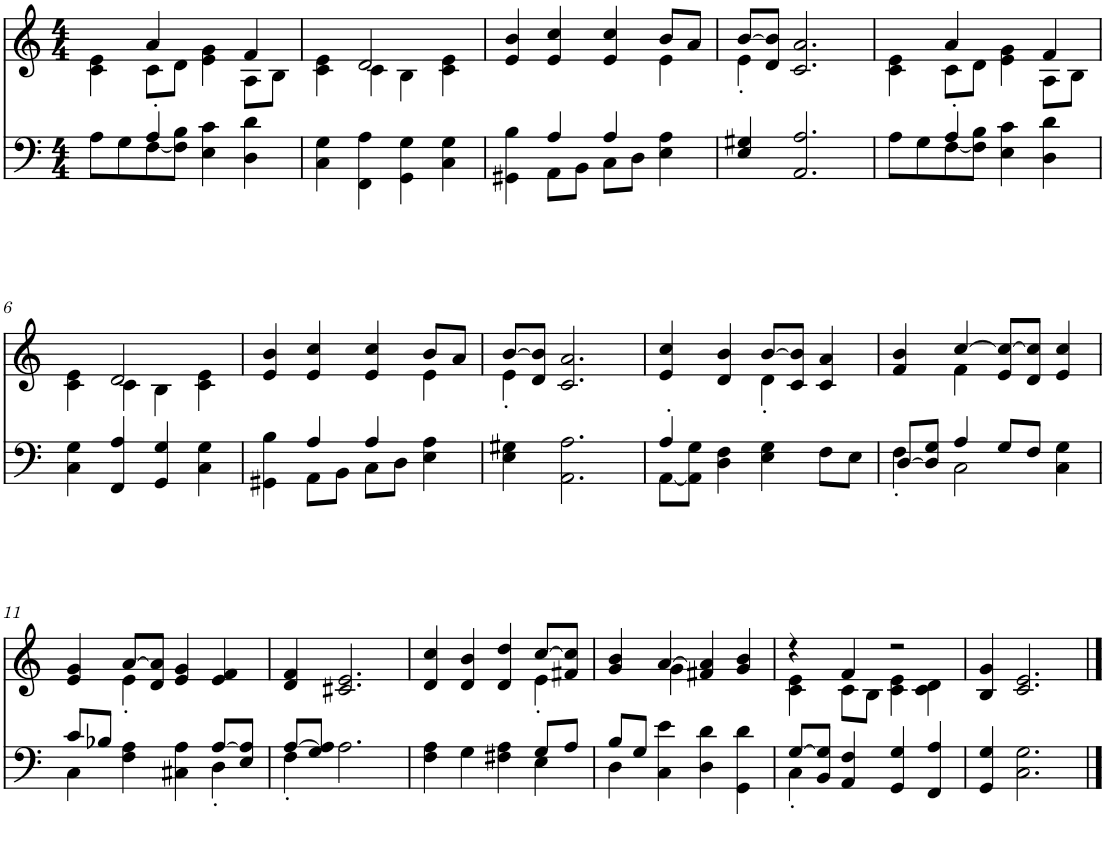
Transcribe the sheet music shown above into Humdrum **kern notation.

**kern	**kern
*part2	*part1
*staff2	*staff1
*I"Baritone, ChrchOrg-2	*I"Alto, ChrchOrg
*I'Ch	*I'Ch
*clefF4	*clefG2
*k[]	*k[]
*M4/4	*M4/4
=1	=1
*^	*^
8A\L	4ryy	4c\ 4e\	4ryy
8G\	.	.	.
[8F\	4A'>/	8c\L	4a/
8F\] 8B\J	.	8d\J	.
4E\ 4c\	2ryy	4e\ 4g\	4ryy
4D\ 4d\	.	8A\L	4f/
.	.	8B\J	.
*v	*v	*	*
=2	=2	=2
4C\ 4G\	4c\ 4e\	4ryy
4FF\ 4A\	4c\	2d/
4GG\ 4G\	4B\	.
4C\ 4G\	4c\ 4e\	4ryy
=3	=3	=3
*^	*	*
4GG#X\ 4B\	4ryy	4e/ 4b/	2.ryy
8AA\L	4A/	4e/ 4cc/	.
8BB\J	.	.	.
8C\L	4A/	4e/ 4cc/	.
8D\J	.	.	.
4E\ 4A\	4ryy	8b/L	4e\
.	.	8a/J	.
*v	*v	*	*
=4	=4	=4
4E/ 4G#X/	[8b/L	4e'\
.	8d/ 8b/]J	.
2.AA/ 2.A/	2.c/ 2.a/	2.ryy
=5	=5	=5
*^	*	*
8A\L	4ryy	4c\ 4e\	4ryy
8G\	.	.	.
[8F\	4A'>/	8c\L	4a/
8F\] 8B\J	.	8d\J	.
4E\ 4c\	2ryy	4e\ 4g\	4ryy
4D\ 4d\	.	8A\L	4f/
.	.	8B\J	.
*v	*v	*	*
!!LO:LB:g=z	!!
=6	=6	=6
4C\ 4G\	4ryy	4c\ 4e\
4FF/ 4A/	2d/	4c\
4GG/ 4G/	.	4B\
4C\ 4G\	4ryy	4c\ 4e\
=7	=7	=7
*^	*	*
4ryy	4GG#X\ 4B\	4e/ 4b/	2.ryy
4A/	8AA\L	4e/ 4cc/	.
.	8BB\J	.	.
4A/	8C\L	4e/ 4cc/	.
.	8D\J	.	.
4ryy	4E\ 4A\	8b/L	4e\
.	.	8a/J	.
*v	*v	*	*
=8	=8	=8
4E\ 4G#X\	[8b/L	4e'\
.	8d/ 8b/]J	.
2.AA\ 2.A\	2.c/ 2.a/	2.ryy
=9	=9	=9
*^	*	*
4A'/	[8AA\L	4e/ 4cc/	2ryy
.	8AA\] 8G\J	.	.
4ryy	4D\ 4F\	4d/ 4b/	.
2ryy	4E\ 4G\	[8b/L	4d'\
.	.	8c/ 8b/]J	.
.	8F\L	4c/ 4a/	4ryy
.	8E\J	.	.
=10	=10	=10	=10
[8D/L	4F'\	4f/ 4b/	4ryy
8D/] 8G/J	.	.	.
4A/	2C\	[4cc/	4f\
8G/L	.	8e/ 8cc/_L	2ryy
8F/J	.	8d/ 8cc/]J	.
4C\ 4G\	4ryy	4e/ 4cc/	.
!!LO:LB:g=z	!!
=11	=11	=11	=11
8c/L	4C\	4e/ 4g/	4ryy
8B-X/J	.	.	.
4F\ 4A\	2ryy	[8a/L	4e'\
.	.	8d/ 8a/]J	.
4C#X\ 4A\	.	4e/ 4g/	2ryy
[8A/L	4D'\	4e/ 4f/	.
8E/ 8A/]J	.	.	.
*	*	*v	*v
=12	=12	=12
[8A/L	4F'\	4d/ 4f/
8G/ 8A/]J	.	.
2.A\	2.ryy	2.c#X/ 2.e/
=13	=13	=13
*	*	*^
4F\ 4A\	2.ryy	4d/ 4cc/	2.ryy
4G\	.	4d/ 4b/	.
4F#X\ 4A\	.	4d/ 4dd/	.
8G/L	4E\	[8cc/L	4e'\
8A/J	.	8f#X/ 8cc/]J	.
=14	=14	=14	=14
8B/L	4D\	4g/ 4b/	4ryy
8G/J	.	.	.
4C\ 4e\	2.ryy	[4a/	4g\
4D\ 4d\	.	4f#X/ 4a/]	2ryy
4GG\ 4d\	.	4g/ 4b/	.
=15	=15	=15	=15
[8G/L	4C'\	4r	4c\ 4e\
8BB/ 8G/]J	.	.	.
4AA/ 4F/	2.ryy	4f/	8c\L
.	.	.	8B\J
4GG/ 4G/	.	2r	4c\ 4e\
4FF/ 4A/	.	.	4c\ 4d\
*v	*v	*	*
*	*v	*v
=16	=16
4GG/ 4G/	4B/ 4g/
2.C\ 2.G\	2.c/ 2.e/
==	==
*-	*-
